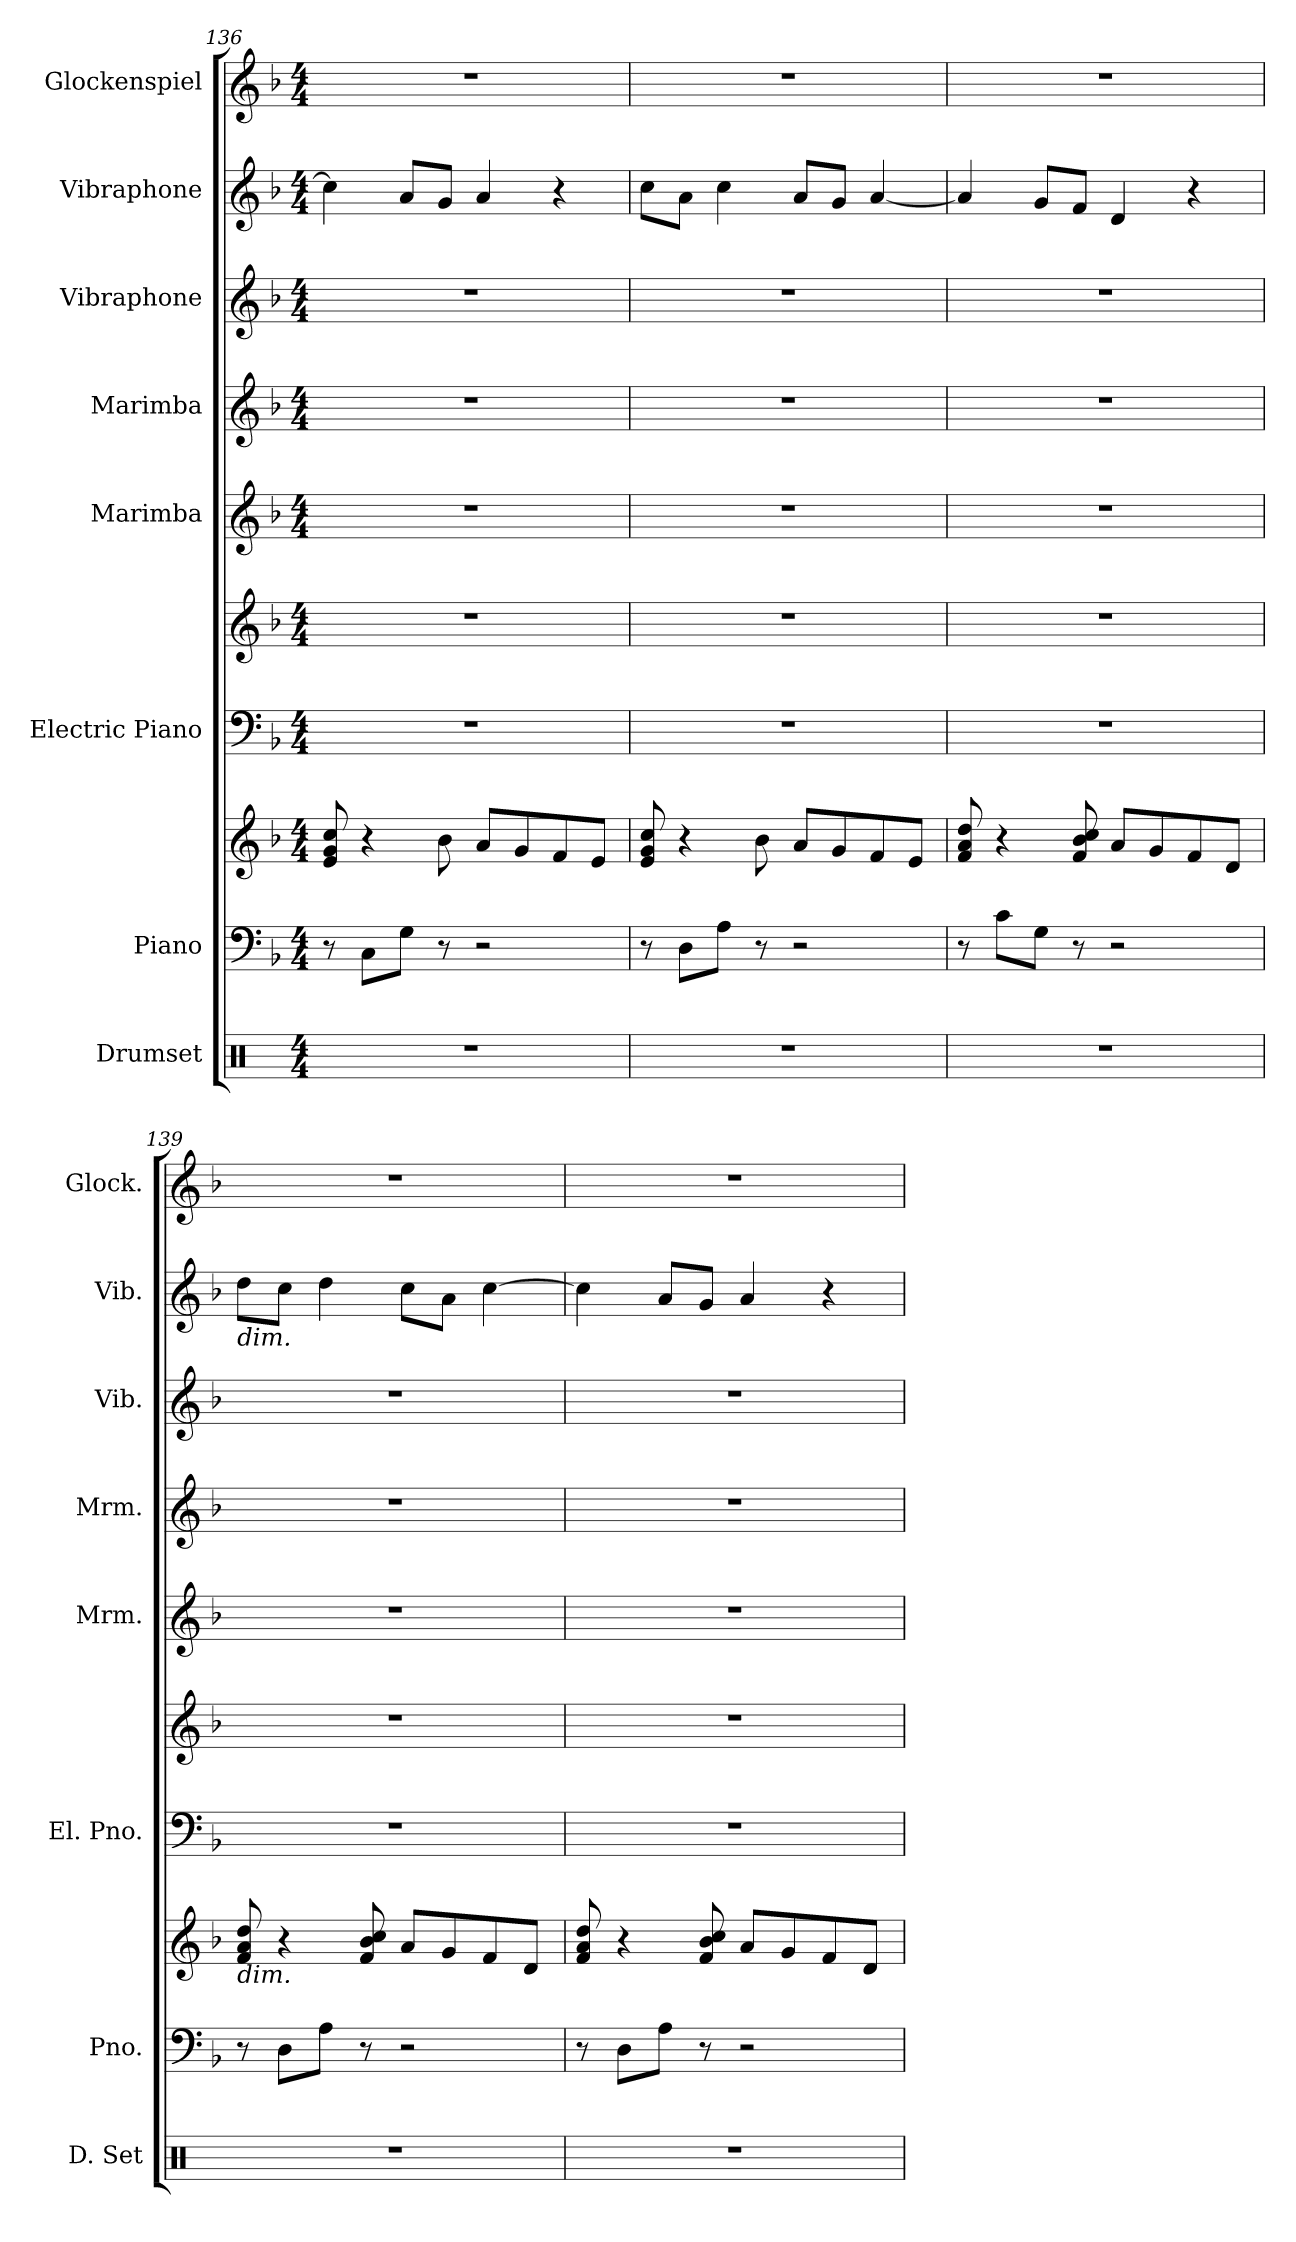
**kern	**kern	**kern	**kern	**kern	**kern	**kern	**kern	**kern	**kern
*part8	*part7	*part7	*part6	*part6	*part5	*part4	*part3	*part2	*part1
*staff10	*staff9	*staff8	*staff7	*staff6	*staff5	*staff4	*staff3	*staff2	*staff1
*I"Drumset	*I"Piano	*	*I"Electric Piano	*	*I"Marimba	*I"Marimba	*I"Vibraphone	*I"Vibraphone	*I"Glockenspiel
*I'D. Set	*I'Pno.	*	*I'El. Pno.	*	*I'Mrm.	*I'Mrm.	*I'Vib.	*I'Vib.	*I'Glock.
*clefX	*clefF4	*clefG2	*clefF4	*clefG2	*clefG2	*clefG2	*clefG2	*clefG2	*clefG2
*	*	*	*	*	*	*	*	*	*ITrd-14c-24
*k[]	*k[b-]	*k[b-]	*k[b-]	*k[b-]	*k[b-]	*k[b-]	*k[b-]	*k[b-]	*k[b-]
*M4/4	*M4/4	*M4/4	*M4/4	*M4/4	*M4/4	*M4/4	*M4/4	*M4/4	*M4/4
=136	=136	=136	=136	=136	=136	=136	=136	=136	=136
1r	8r	8e/ 8g/ 8cc/	1r	1r	1r	1r	1r	4cc\]	1r
.	8C\L	4r	.	.	.	.	.	.	.
.	8G\J	.	.	.	.	.	.	8a/L	.
.	8r	8b-\	.	.	.	.	.	8g/J	.
.	2r	8a/L	.	.	.	.	.	4a/	.
.	.	8g/	.	.	.	.	.	.	.
.	.	8f/	.	.	.	.	.	4r	.
.	.	8e/J	.	.	.	.	.	.	.
!!LO:PB:g=z
=137	=137	=137	=137	=137	=137	=137	=137	=137	=137
1r	8r	8e/ 8g/ 8cc/	1r	1r	1r	1r	1r	8cc\L	1r
.	8D\L	4r	.	.	.	.	.	8a\J	.
.	8A\J	.	.	.	.	.	.	4cc\	.
.	8r	8b-\	.	.	.	.	.	.	.
.	2r	8a/L	.	.	.	.	.	8a/L	.
.	.	8g/	.	.	.	.	.	8g/J	.
.	.	8f/	.	.	.	.	.	[4a/	.
.	.	8e/J	.	.	.	.	.	.	.
=138	=138	=138	=138	=138	=138	=138	=138	=138	=138
1r	8r	8f/ 8a/ 8dd/	1r	1r	1r	1r	1r	4a/]	1r
.	8c\L	4r	.	.	.	.	.	.	.
.	8G\J	.	.	.	.	.	.	8g/L	.
.	8r	8f/ 8b-/ 8cc/	.	.	.	.	.	8f/J	.
.	2r	8a/L	.	.	.	.	.	4d/	.
.	.	8g/	.	.	.	.	.	.	.
.	.	8f/	.	.	.	.	.	4r	.
.	.	8d/J	.	.	.	.	.	.	.
=139	=139	=139	=139	=139	=139	=139	=139	=139	=139
!	!	!	!	!	!	!	!	!LO:TX:b:i:t=dim.	!
!	!	!LO:TX:b:i:t=dim.	!	!	!	!	!	!	!
1r	8r	8f/ 8a/ 8dd/	1r	1r	1r	1r	1r	8dd\L	1r
.	8D\L	4r	.	.	.	.	.	8cc\J	.
.	8A\J	.	.	.	.	.	.	4dd\	.
.	8r	8f/ 8b-/ 8cc/	.	.	.	.	.	.	.
.	2r	8a/L	.	.	.	.	.	8cc\L	.
.	.	8g/	.	.	.	.	.	8a\J	.
.	.	8f/	.	.	.	.	.	[4cc\	.
.	.	8d/J	.	.	.	.	.	.	.
=140	=140	=140	=140	=140	=140	=140	=140	=140	=140
1r	8r	8f/ 8a/ 8dd/	1r	1r	1r	1r	1r	4cc\]	1r
.	8D\L	4r	.	.	.	.	.	.	.
.	8A\J	.	.	.	.	.	.	8a/L	.
.	8r	8f/ 8b-/ 8cc/	.	.	.	.	.	8g/J	.
.	2r	8a/L	.	.	.	.	.	4a/	.
.	.	8g/	.	.	.	.	.	.	.
.	.	8f/	.	.	.	.	.	4r	.
.	.	8d/J	.	.	.	.	.	.	.
=	=	=	=	=	=	=	=	=	=
*-	*-	*-	*-	*-	*-	*-	*-	*-	*-
